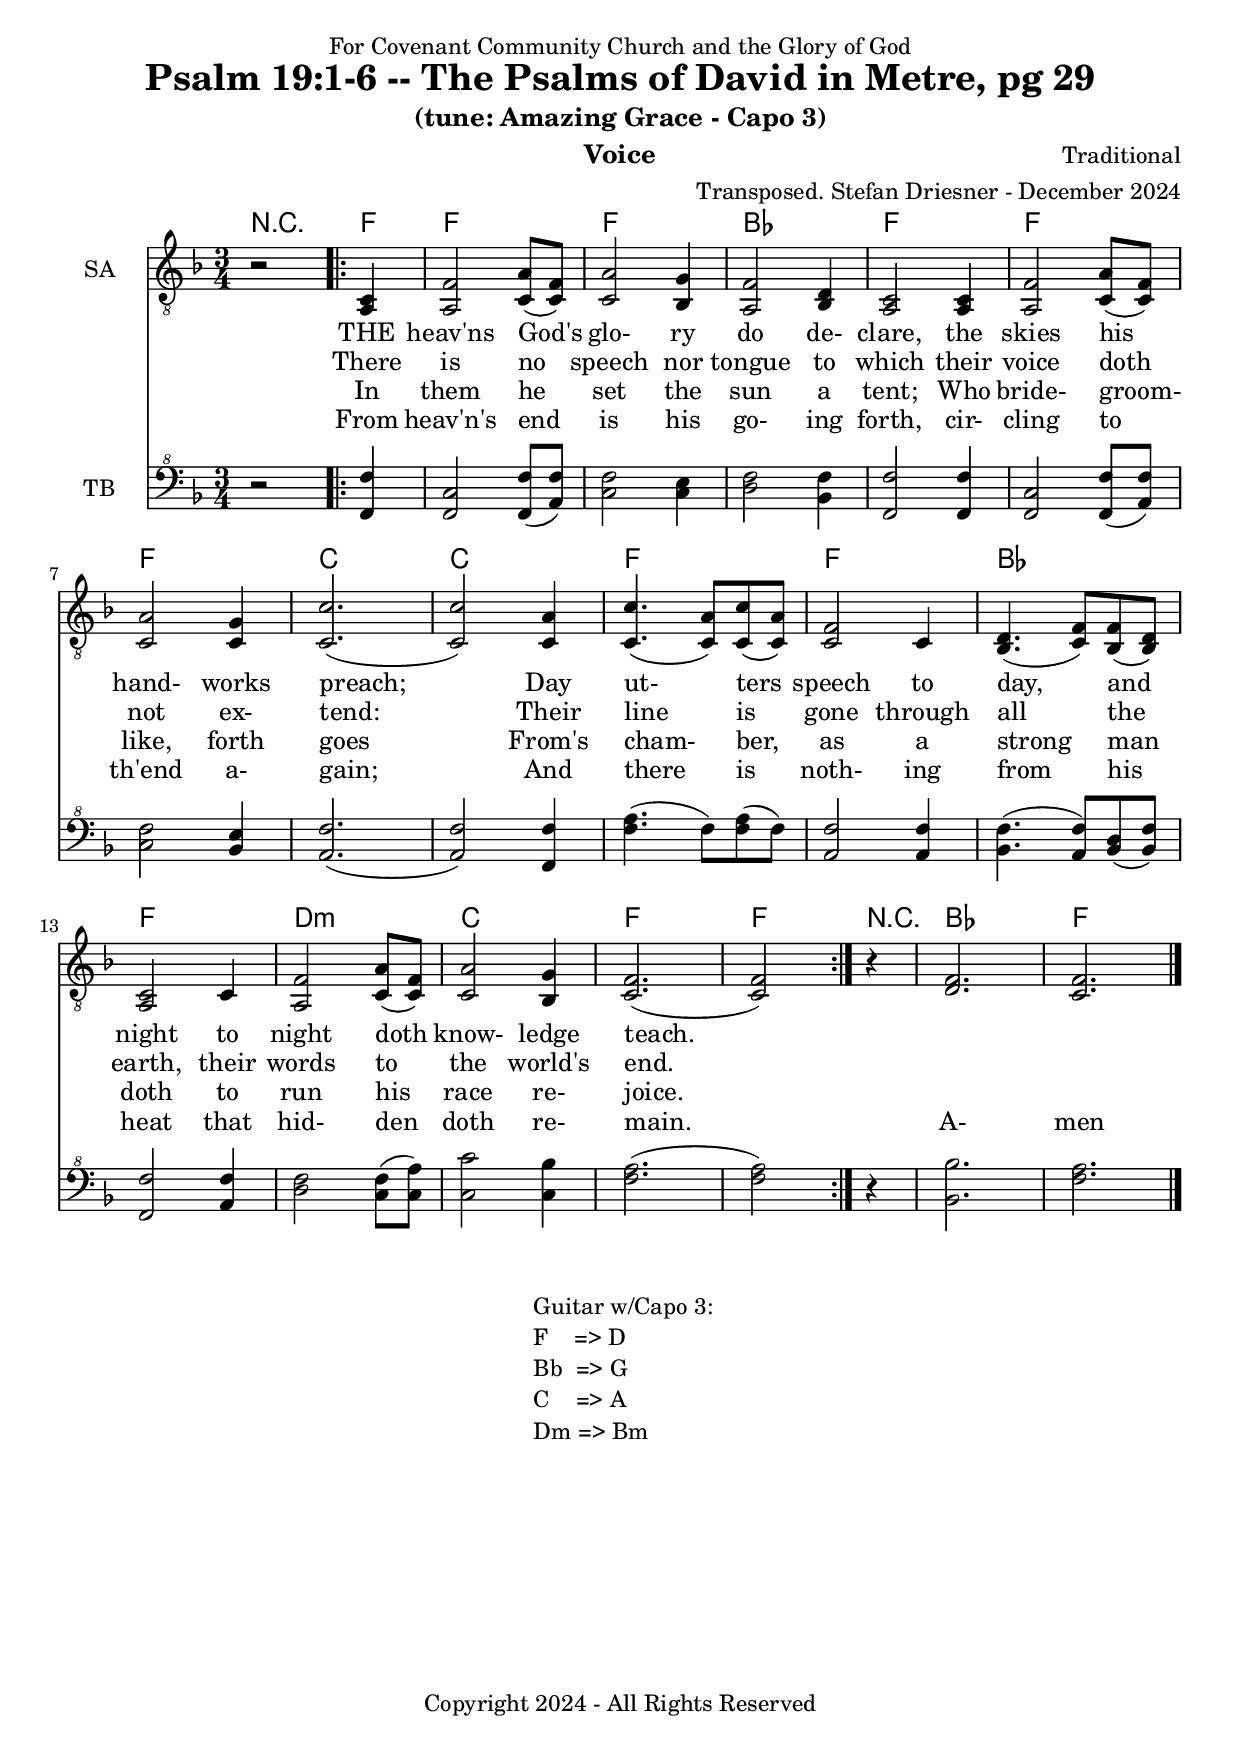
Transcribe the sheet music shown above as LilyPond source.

\version "2.24.1"
\language "english"

% force .mid extension for MIDI file output
#(ly:set-option 'midi-extension "mid")

\header {
  dedication = "For Covenant Community Church and the Glory of God"
  title = "Psalm 19:1-6 -- The Psalms of David in Metre, pg 29"
  subtitle = "(tune: Amazing Grace - Capo 3)"
  instrument = "Voice"
  composer = "Traditional"
  arranger = "Transposed. Stefan Driesner - December 2024"
  meter = ""
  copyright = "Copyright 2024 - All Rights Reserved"
}

global = {
  \key f \major
  \numericTimeSignature
  \time 3/4
}

versesVoiceOne = \lyricmode {
  % Verses 1-2
  THE heav'ns God's glo- ry do de- clare,
  the skies his hand- works preach;
  Day ut- ters speech to day, and night 
  to night doth know- ledge teach.
}

versesVoiceTwo = \lyricmode {
  % Verses 3-4a
  There is no speech nor tongue to which
  their voice doth not ex- tend:
  Their line is gone through all the earth,
  their words to the world's end.
}

versesVoiceThree = \lyricmode {
  % Verse 4b-5
  In them he set the sun a tent;
  Who bride- groom- like, forth goes
  From's cham- ber, as a strong man doth
  to run his race re- joice.
}

versesVoiceFour = \lyricmode {
  % Verse 6
  From heav'n's end is his go- ing forth,
  cir- cling to th'end a- gain;
  And there is noth- ing from his heat
  that hid- den doth re- main.
  A- men
}

SAVoice = \relative c {
  \global
  \dynamicUp
  % Music follows here.
  {
    r2
    \repeat volta 2
    {
      <a  c  >4 |
      % Verse 1
      <a   f' >2 <c  a' >8( <c  f>8)  | < c  a'>2 <bf g' >4  | <a f' >2 <bf d>4 | <a  c>2 <a  c>4 |
      <a   f' >2 <c  a' >8( <c  f>8)  | < c  a'>2 <c g' >4   | <c  c'>2.( | <c  c'>2 ) <c a' >4 |
      <c c'>4.(<c a'>8) <c c'>8(<c a'>8) | <c f >2 <c>4  | <bf d>4.(<c  f>8) <bf f'>8(<bf d>8) |
      <a c>2 <c>4 | <a   f' >2 <c  a' >8( <c  f>8)  | < c  a'>2 <bf g' >4  | <c f>2.( <c f>2 )
    }
  }
  r4 <d  f  >2. <c  f  >2.
  \bar "|."
}

TBVoice = \relative {
  \global
  \dynamicUp
  % Music follows here.
  {
    r2
    \repeat volta 2
    {
      <f  f'  >4 |
      % Verse 1
      <f c'>2 <f  f' >8( <a  f'>8)  | < c  f>2 < c e >4  | <d f >2 <bf f'>4 | <f  f'>2 <f  f'>4 |
      <f   c' >2 <f  f' >8( <a  f'>8)  | < c  f>2 <bf e >4   | <a  f'>2.( | <a  f'>2 ) <f f' >4 |
      <f' a>4.(<f>8) <f a>8(<f>8) | \relative c' <a f' >2 \relative c' <a f'>4  | \relative c' <bf f'>4.( \relative c' <a  f'>8) \relative c' <bf d>8(\relative c' <bf f'>8) |
      \relative c <f f'>2 \relative c' <a f'>4 | \relative c' <d f >2 \relative c' <c  f >8( \relative c' <c  a'>8)  | \relative c' < c  c'>2 \relative c' <c bf' >4  | \relative c' <f a>2.( \relative c' <f a>2 )
    }
  }
  r4 <bf,  bf'  >2. <f'  a  >2.
  \bar "|."
}

%Chords = \new ChordNames {
%  \chordmode {
%    r2 <d>4 <d>2. <d>2. <g>2. <d>2.
%    <d>2. <d>2. <a>2. <a>2.
%    <d>2. <d>2. <g>2. <d>2.
%    b2.:m <a>2. <d>2. <d>2
%    r4 <g>2. <d>2.
%  }
%}

Chords = \new ChordNames {
  \chordmode {
    r2 <f>4 <f>2. <f>2. <bf>2. <f>2.
    <f>2. <f>2. <c>2. <c>2.
    <f>2. <f>2. <bf>2. <f>2.
    d2.:m <c>2. <f>2. <f>2
    r4 <bf>2. <f>2.
  }
}

SAVoicePart = \new Staff \with {
  instrumentName = "SA"
  midiInstrument = "Voice Oohs"
} { \clef "treble_8" \SAVoice }
\addlyrics { \versesVoiceOne }
\addlyrics { \versesVoiceTwo }
\addlyrics { \versesVoiceThree }
\addlyrics { \versesVoiceFour }

TBVoicePart = \new Staff \with {
  instrumentName = "TB"
  midiInstrument = "Voice Oohs"
} { \clef "bass^8" \TBVoice }

\score {
  <<
    \Chords
    \SAVoicePart
    \TBVoicePart
  >>
  \layout { }
  \midi {
    \context {
      \Score
      tempoWholesPerMinute = #(ly:make-moment 100 4)
    }
  }
}

\markup {
  \fill-line {
    {
      \column {
        \left-align {
	" Guitar w/Capo 3:"
	" F    => D"
	" Bb  => G"
	" C    => A"
	" Dm => Bm"
        }
      }
    }
  }
}
